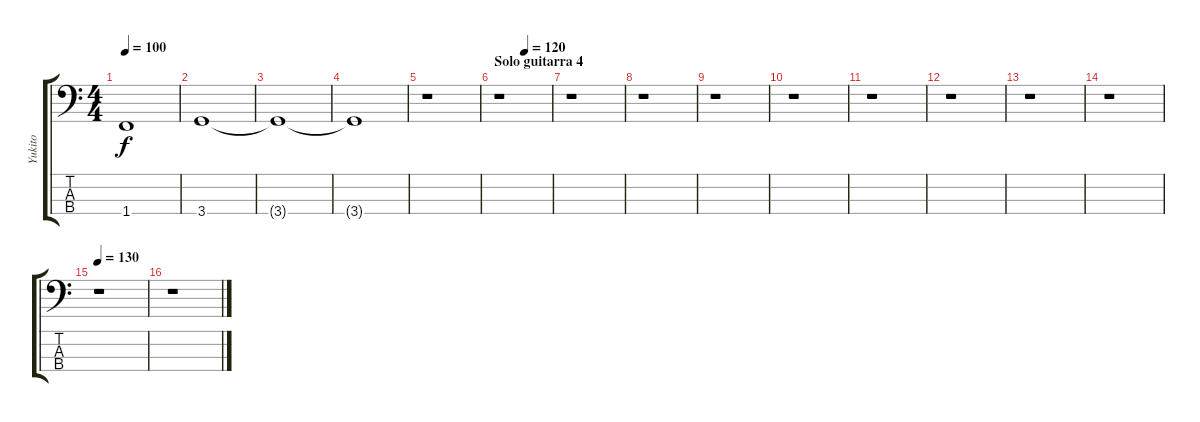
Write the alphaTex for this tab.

\track ("Yukito" "Yukito") {instrument electricbassfinger}
\staff {score tabs}
\tuning (G2 D2 A1 E1) {hide}
\ts (4 4)
\tempo 100
\clef f4
\ks c
1.4.1{dy f} |
3.4.1 |
3.4{t}.1 |
3.4{t}.1 |
r.1 |
\section ("" "Solo guitarra 4")
\tempo (120 0.5)
r.1 |
r.1 |
r.1 |
r.1 |
r.1 |
r.1 |
r.1 |
r.1 |
r.1 |
\tempo 130
r.1 |
r.1
